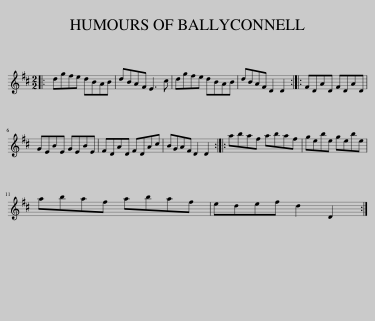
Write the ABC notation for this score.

X:1
L:1/8
M:2/2
I:linebreak $
K:D
V:1 treble
V:1
|: dgfe dBAB | dBAF E3 c | dgfe dBAB | dBAF D2 D2 :: FDAD FDAD |$ %5
 GEBE GEBE | FDAD FDAc | BGAF D2 D2 :: abaf abaf | gebe gebe |$ %10
 abaf abaf | edef d2 D2 :| %12
